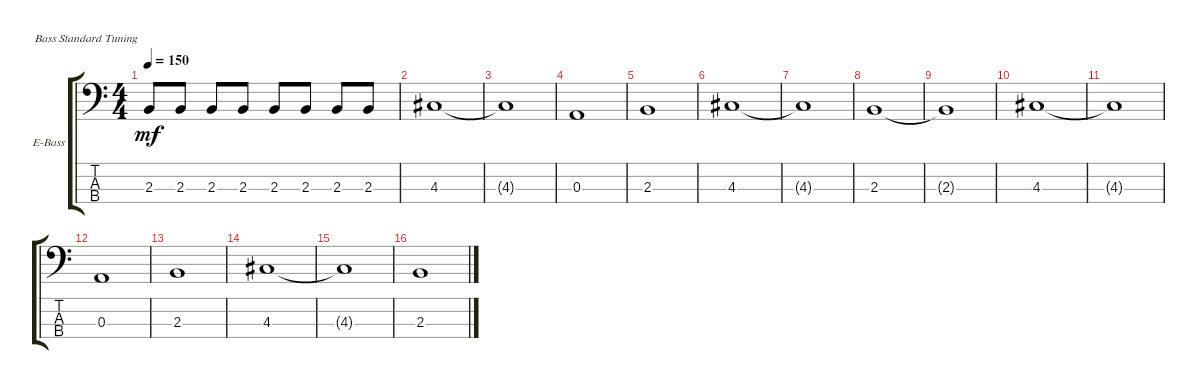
\bracketExtendMode groupsimilarinstruments
\firstSystemTrackNameOrientation horizontal
\otherSystemsTrackNameOrientation horizontal
\track ("Electric Bass" "E-Bass") {instrument electricbassfinger}
\staff {score tabs}
\tuning (G2 D2 A1 E1)
\ts (4 4)
\tempo 150
\clef f4
\ks c
2.3.8{dy mf} 2.3.8 2.3.8 2.3.8 2.3.8 2.3.8 2.3.8 2.3.8 |
4.3.1 |
4.3{t}.1 |
0.3.1 |
2.3.1 |
4.3.1 |
4.3{t}.1 |
2.3.1 |
2.3{t}.1 |
4.3.1 |
4.3{t}.1 |
0.3.1 |
2.3.1 |
4.3.1 |
4.3{t}.1 |
2.3.1
